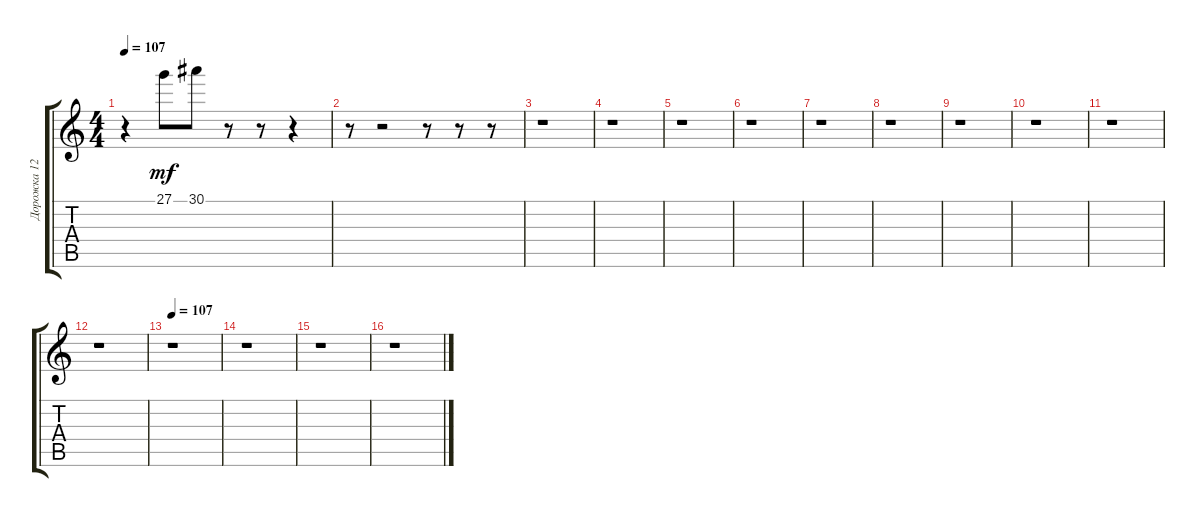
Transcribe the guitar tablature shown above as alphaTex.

\track ("Дорожка 12" "Дорожка 12") {instrument celesta}
\staff {score tabs}
\tuning (E4 B3 G3 D3 A2 E2) {hide}
\ts (4 4)
\tempo 107
\clef g2
\ks c
r.4{dy mf} 27.1.8 30.1.8 r.8 r.8 r.4 |
r.8 r.2 r.8 r.8 r.8 |
r.1 |
r.1 |
r.1 |
r.1 |
r.1 |
r.1 |
r.1 |
r.1 |
r.1 |
r.1 |
\tempo 107
r.1 |
r.1 |
r.1 |
r.1
